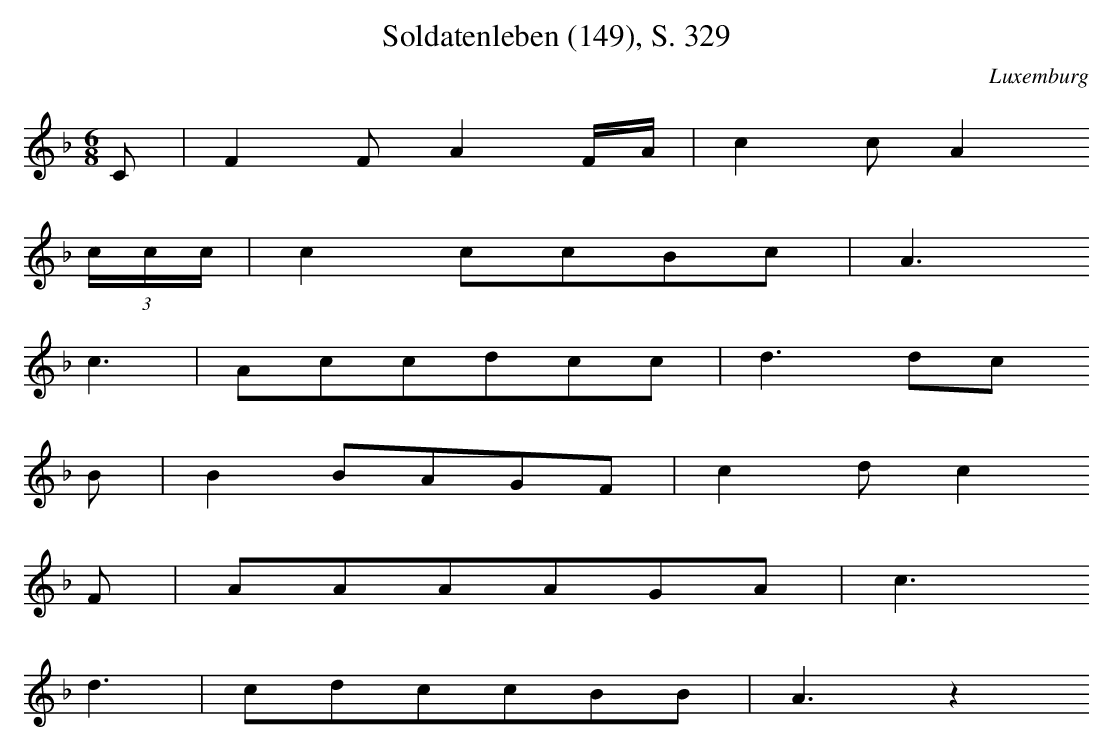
X:1
T: Soldatenleben (149), S. 329
O: Luxemburg
M: 6/8
L: 1/16
K: F
C2 | F4F2A4FA | c4c2A4
(3ccc | c4c2c2B2c2 | A6
c6 | A2c2c2d2c2c2 | d6d2c2
B2 | B4B2A2G2F2 | c4d2c4
F2 | A2A2A2A2G2A2 | c6
d6 | c2d2c2c2B2B2 | A6z4
